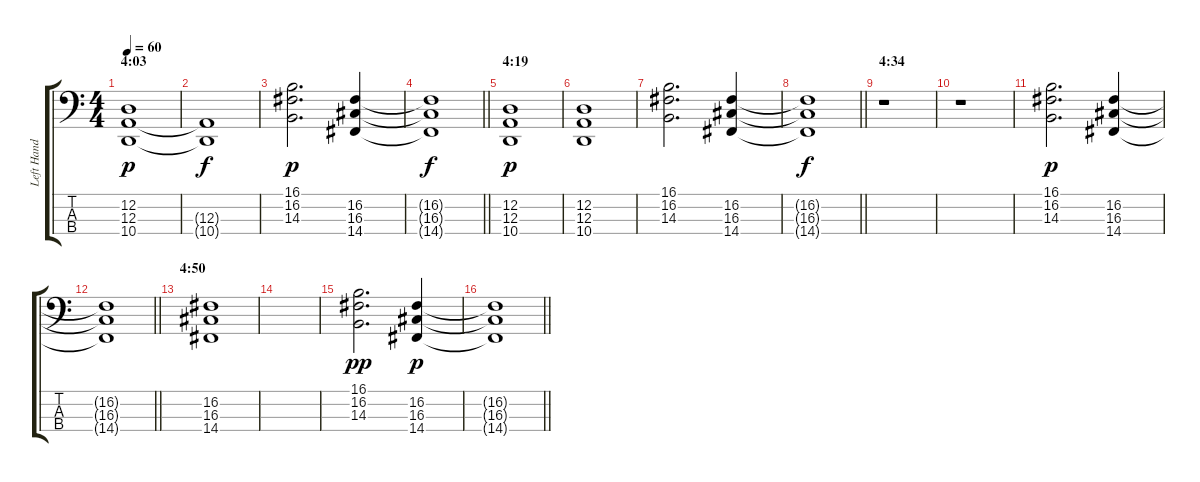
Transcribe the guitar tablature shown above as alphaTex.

\track ("Left Hand Piano" "Left Hand ") {instrument acousticgrandpiano}
\staff {score tabs}
\tuning (G2 D2 A1 E1) {hide}
\ts (4 4)
\section ("" "4:03")
\tempo 60
\clef f4
\ks c
(12.2 12.3 10.4).1{dy p} |
(12.3{t} 10.4{t}).1{dy f} |
(16.1 16.2 14.3).2{d dy p} (16.2 16.3 14.4).4 |
\barLineRight lightlight
(16.2{t} 16.3{t} 14.4{t}).1{dy f} |
\section ("" "4:19")
(12.2 12.3 10.4).1{dy p} |
(12.2 12.3 10.4).1 |
(16.1 16.2 14.3).2{d} (16.2 16.3 14.4).4 |
\barLineRight lightlight
(16.2{t} 16.3{t} 14.4{t}).1{dy f} |
\section ("" "4:34")
r.1 |
r.1 |
(16.1 16.2 14.3).2{d dy p} (16.2 16.3 14.4).4 |
\barLineRight lightlight
(16.2{t} 16.3{t} 14.4{t}).1 |
\section ("" "4:50")
(16.2 16.3 14.4).1 |
|
(16.1 16.2 14.3).2{d dy pp} (16.2 16.3 14.4).4{dy p} |
\barLineRight lightlight
(16.2{t} 16.3{t} 14.4{t}).1
